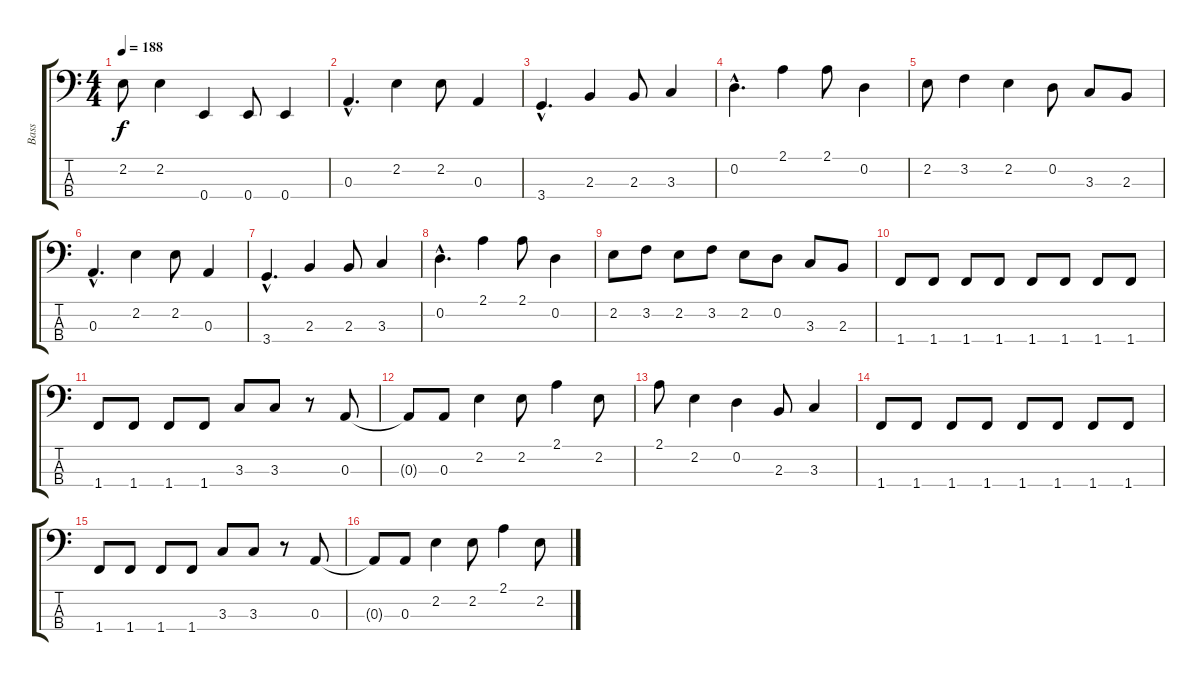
\track ("Bass" "Bass") {instrument electricbasspick}
\staff {score tabs}
\tuning (G2 D2 A1 E1) {hide}
\ts (4 4)
\tempo 188
\clef f4
\ks c
2.2.8{dy f} 2.2.4 0.4.4 0.4.8 0.4.4 |
0.3{hac}.4{d} 2.2.4 2.2.8 0.3.4 |
3.4{hac}.4{d} 2.3.4 2.3.8 3.3.4 |
0.2{hac}.4{d} 2.1.4 2.1.8 0.2.4 |
2.2.8 3.2.4 2.2.4 0.2.8 3.3.8 2.3.8 |
0.3{hac}.4{d} 2.2.4 2.2.8 0.3.4 |
3.4{hac}.4{d} 2.3.4 2.3.8 3.3.4 |
0.2{hac}.4{d} 2.1.4 2.1.8 0.2.4 |
2.2.8 3.2.8 2.2.8 3.2.8 2.2.8 0.2.8 3.3.8 2.3.8 |
1.4.8 1.4.8 1.4.8 1.4.8 1.4.8 1.4.8 1.4.8 1.4.8 |
1.4.8 1.4.8 1.4.8 1.4.8 3.3.8 3.3.8 r.8 0.3.8 |
0.3{t}.8 0.3.8 2.2.4 2.2.8 2.1.4 2.2.8 |
2.1.8 2.2.4 0.2.4 2.3.8 3.3.4 |
1.4.8 1.4.8 1.4.8 1.4.8 1.4.8 1.4.8 1.4.8 1.4.8 |
1.4.8 1.4.8 1.4.8 1.4.8 3.3.8 3.3.8 r.8 0.3.8 |
0.3{t}.8 0.3.8 2.2.4 2.2.8 2.1.4 2.2.8
